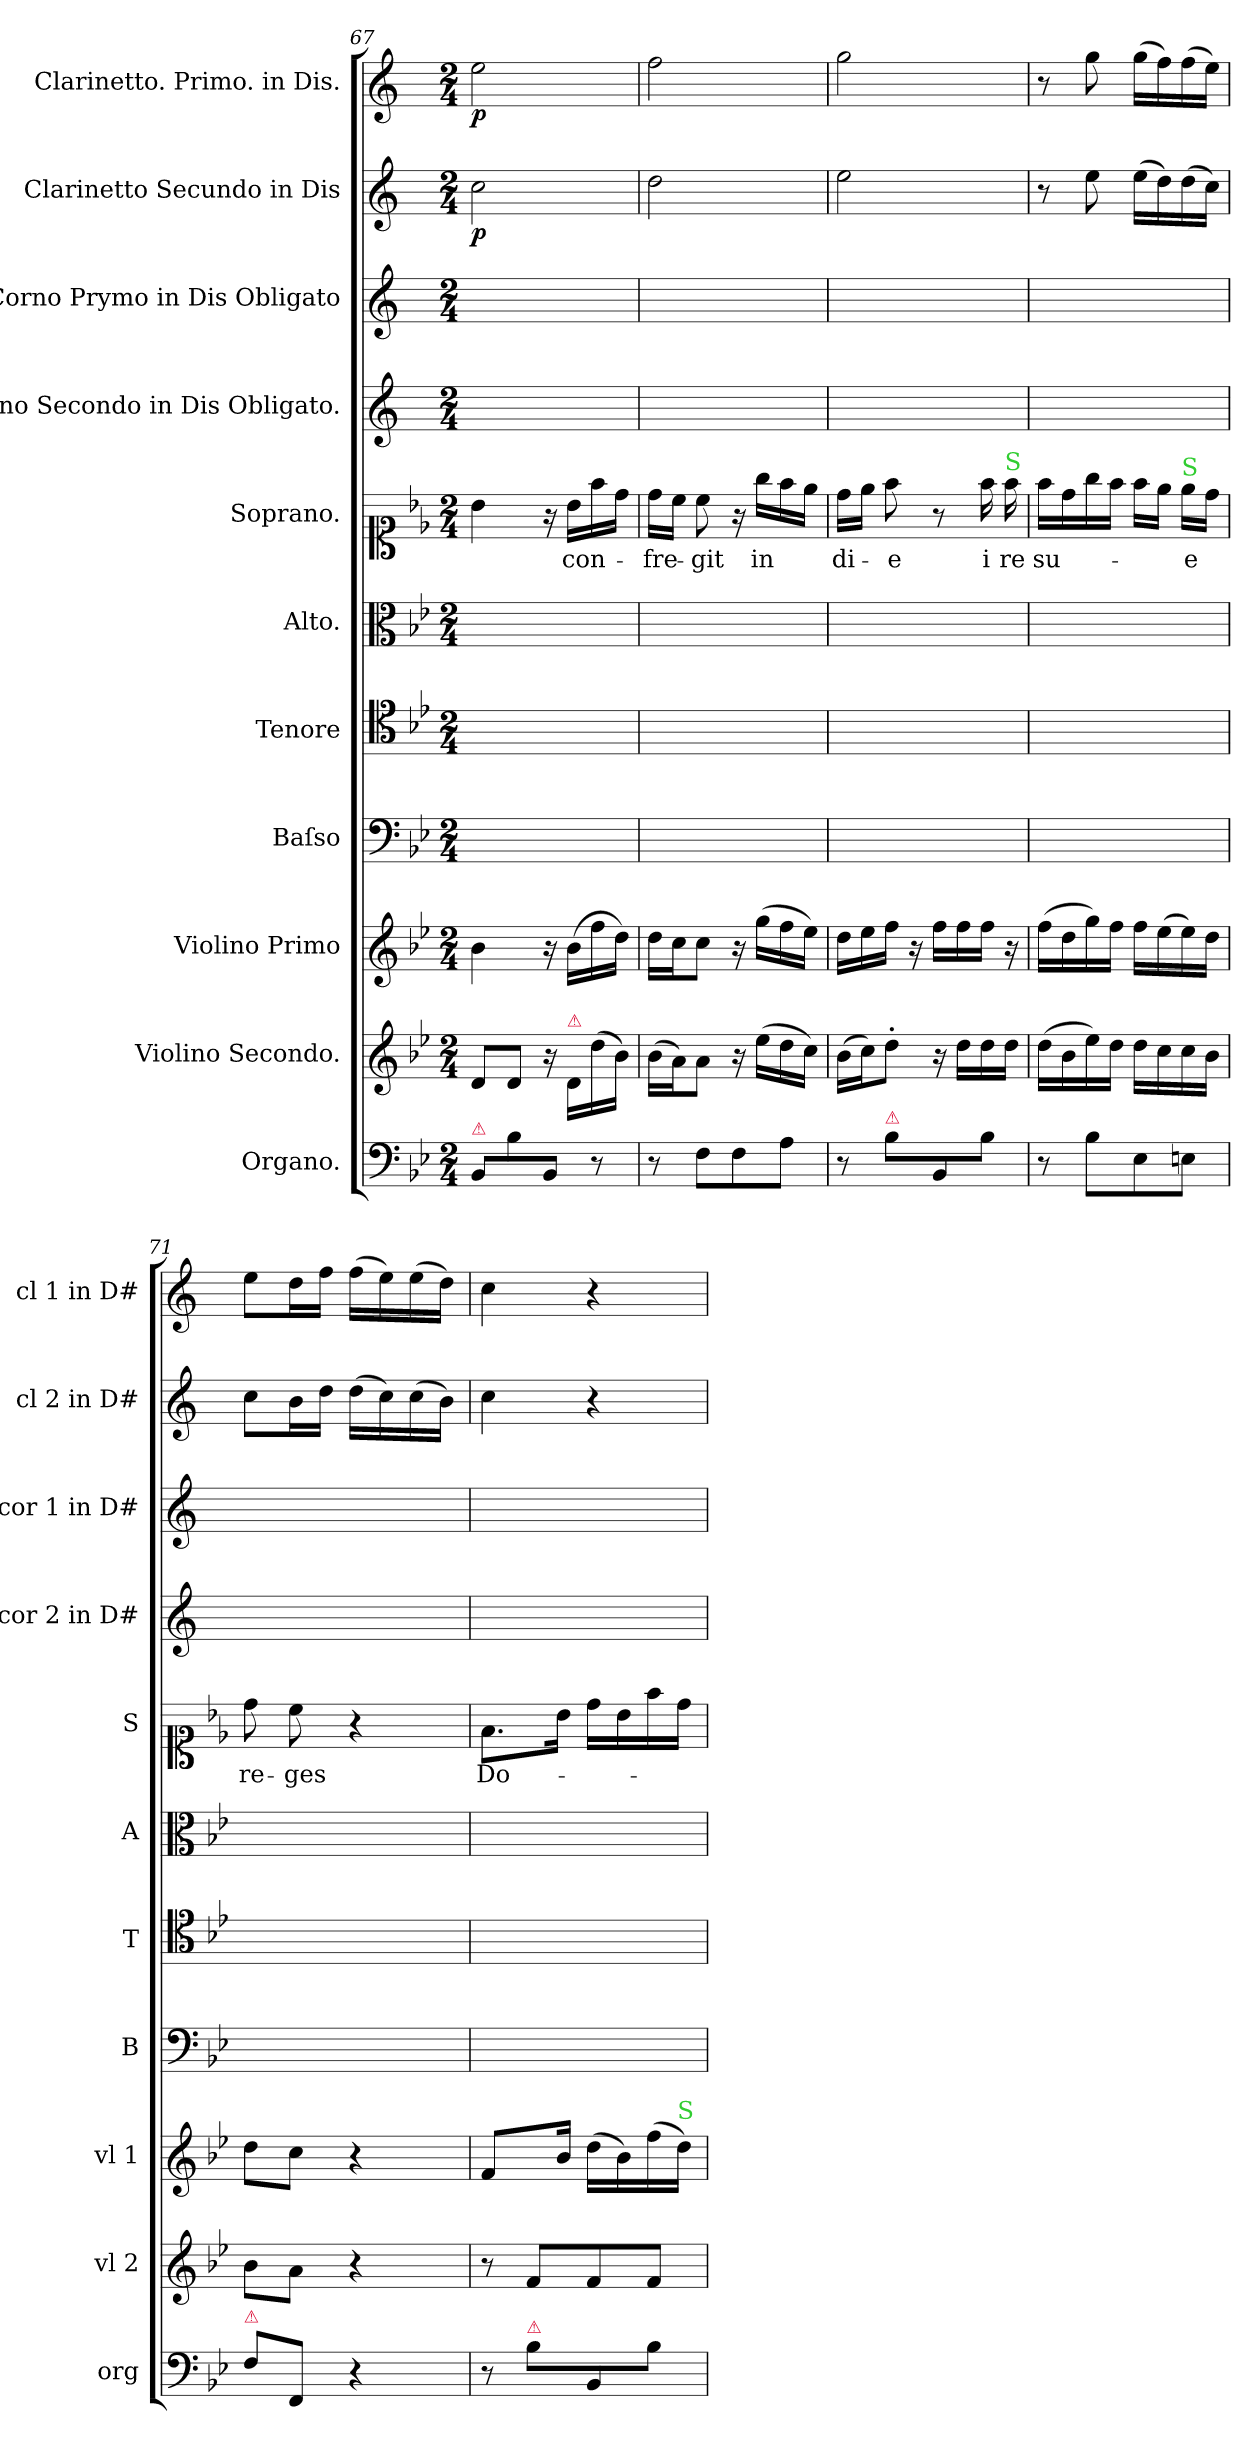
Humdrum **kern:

**kern	**kern	**kern	**dynam	**kern	**kern	**kern	**kern	**text	**kern	**kern	**kern	**dynam	**kern	**dynam
*part11	*part10	*part9	*part9	*part8	*part7	*part6	*part5	*part5	*part4	*part3	*part2	*part2	*part1	*part1
*staff11	*staff10	*staff9	*staff9	*staff8	*staff7	*staff6	*staff5	*staff5	*staff4	*staff3	*staff2	*staff2	*staff1	*staff1
*I"Organo.	*I"Violino Secondo.	*I"Violino Primo	*	*I"Baſso	*I"Tenore	*I"Alto.	*I"Soprano.	*	*I"Corno Secondo in Dis Obligato.	*I"Corno Prymo in Dis Obligato	*I"Clarinetto Secundo in Dis	*	*I"Clarinetto. Primo. in Dis.	*
*I'org	*I'vl 2	*I'vl 1	*	*I'B	*I'T	*I'A	*I'S	*	*I'cor 2 in D#	*I'cor 1 in D#	*I'cl 2 in D#	*	*I'cl 1 in D#	*
*clefF4	*clefG2	*clefG2	*	*clefF4	*clefC4	*clefC3	*clefC1	*	*clefG2	*clefG2	*clefG2	*	*clefG2	*
*	*	*	*	*	*	*	*	*	*ITrd5c9	*ITrd5c9	*ITrd1c2	*	*ITrd1c2	*
*k[b-e-]	*k[b-e-]	*k[b-e-]	*	*k[b-e-]	*k[b-e-]	*k[b-e-]	*k[b-e-]	*	*k[b-e-a-]	*k[b-e-a-]	*k[b-e-]	*	*k[b-e-]	*
*M2/4	*M2/4	*M2/4	*	*M2/4	*M2/4	*M2/4	*M2/4	*	*M2/4	*M2/4	*M2/4	*	*M2/4	*
=67	=67	=67	=67	=67	=67	=67	=67	=67	=67	=67	=67	=67	=67	=67
!LO:TX:a:color=crimson:t=⚠	!	!	!	!	!	!	!	!	!	!	!	!	!	!
8BB-/L	8d/L	4b-\	.	2ryy	2ryy	2ryy	4b-\	.	2ryy	2ryy	2b-\	p	2dd\	p.
8B-\	8d/J	.	.	.	.	.	.	.	.	.	.	.	.	.
8BB-/J	16r	16r	.	.	.	.	16r	.	.	.	.	.	.	.
!	!LO:TX:a:color=crimson:t=⚠	!	!	!	!	!	!	!	!	!	!	!	!	!
!	!	!	!LO:DY:b:rj	!	!	!	!	!	!	!	!	!	!	!
.	16d/LL	(16b-\LL	for	.	.	.	16b-\LL	con-	.	.	.	.	.	.
8r	(16dd\	16ff\	.	.	.	.	16ff\	.	.	.	.	.	.	.
.	16b-\JJ)	16dd\JJ)	.	.	.	.	16dd\JJ	.	.	.	.	.	.	.
=68	=68	=68	=68	=68	=68	=68	=68	=68	=68	=68	=68	=68	=68	=68
8r	(16b-\LL	16dd\LL	.	2ryy	2ryy	2ryy	16dd\LL	-fre-	2ryy	2ryy	2cc\	.	2ee-\	.
.	16a\J)	16cc\J	.	.	.	.	16cc\JJ	.	.	.	.	.	.	.
8F\L	8a\J	8cc\J	.	.	.	.	8cc\	-git	.	.	.	.	.	.
8F\	16r	16r	.	.	.	.	16r	.	.	.	.	.	.	.
.	(16ee-\LL	(16gg\LL	.	.	.	.	16gg\LL	in	.	.	.	.	.	.
8A\J	16dd\	16ff\	.	.	.	.	16ff\	.	.	.	.	.	.	.
.	16cc\JJ)	16ee-\JJ)	.	.	.	.	16ee-\JJ	.	.	.	.	.	.	.
=69	=69	=69	=69	=69	=69	=69	=69	=69	=69	=69	=69	=69	=69	=69
8r	(16b-\LL	16dd\LL	.	2ryy	2ryy	2ryy	16dd\LL	di-	2ryy	2ryy	2dd\	.	2ff\	.
.	16cc\J)	16ee-\	.	.	.	.	16ee-\JJ	.	.	.	.	.	.	.
!LO:TX:a:color=crimson:t=⚠	!	!	!	!	!	!	!	!	!	!	!	!	!	!
8B-\L	8dd'\J	16ff\JJ	.	.	.	.	8ff\	-e	.	.	.	.	.	.
.	.	16r	.	.	.	.	.	.	.	.	.	.	.	.
8BB-/	16r	16ff\LL	.	.	.	.	8r	.	.	.	.	.	.	.
.	16dd\LL	16ff\	.	.	.	.	.	.	.	.	.	.	.	.
8B-\J	16dd\	16ff\JJ	.	.	.	.	16ff\	i-	.	.	.	.	.	.
!	!	!	!	!	!	!	!LO:TX:a:color=limegreen:t=S	!	!	!	!	!	!	!
.	16dd\JJ	16r	.	.	.	.	16ff\	-re	.	.	.	.	.	.
=70	=70	=70	=70	=70	=70	=70	=70	=70	=70	=70	=70	=70	=70	=70
8r	(16dd\LL	(16ff\LL	.	2ryy	2ryy	2ryy	16ff\LL	su-	2ryy	2ryy	8r	.	8r	.
.	16b-\	16dd\	.	.	.	.	16dd\	.	.	.	.	.	.	.
8B-\L	16ee-\)	16gg\)	.	.	.	.	16gg\	.	.	.	8dd\	.	8ff\	.
.	16dd\JJ	16ff\JJ	.	.	.	.	16ff\JJ	.	.	.	.	.	.	.
8E-\	16dd\LL	16ff\LL	.	.	.	.	16ff\LL	.	.	.	(16dd\LL	.	(16ff\LL	.
.	16cc\	(16ee-\	.	.	.	.	16ee-\JJ	.	.	.	16cc\)	.	16ee-\)	.
!	!	!	!	!	!	!	!LO:TX:a:color=limegreen:t=S	!	!	!	!	!	!	!
8En\J	16cc\	16ee-\)	.	.	.	.	16ee-\LL	-e	.	.	(16cc\	.	(16ee-\	.
.	16b-\JJ	16dd\JJ	.	.	.	.	16dd\JJ	.	.	.	16b-\JJ)	.	16dd\JJ)	.
=71	=71	=71	=71	=71	=71	=71	=71	=71	=71	=71	=71	=71	=71	=71
!LO:TX:a:color=crimson:t=⚠	!	!	!	!	!	!	!	!	!	!	!	!	!	!
8F\L	8b-\L	8dd\L	.	2ryy	2ryy	2ryy	8dd\	re-	2ryy	2ryy	8b-\L	.	8dd\L	.
8FF/J	8a\J	8cc\J	.	.	.	.	8cc\	-ges	.	.	16a\L	.	16cc\L	.
.	.	.	.	.	.	.	.	.	.	.	16cc\JJ	.	16ee-\JJ	.
4r	4r	4r	.	.	.	.	4r	.	.	.	(16cc\LL	.	(16ee-\LL	.
.	.	.	.	.	.	.	.	.	.	.	16b-\)	.	16dd\)	.
.	.	.	.	.	.	.	.	.	.	.	(16b-\	.	(16dd\	.
.	.	.	.	.	.	.	.	.	.	.	16a\JJ)	.	16cc\JJ)	.
=72	=72	=72	=72	=72	=72	=72	=72	=72	=72	=72	=72	=72	=72	=72
!	!	!LO:N:vis=8	!	!	!	!	!	!	!	!	!	!	!	!
8r	8r	8.f/L	.	2ryy	2ryy	2ryy	8.f\L	Do-	2ryy	2ryy	4b-\	.	4b-\	.
!LO:TX:a:color=crimson:t=⚠	!	!	!	!	!	!	!	!	!	!	!	!	!	!
8B-\L	8f/L	.	.	.	.	.	.	.	.	.	.	.	.	.
.	.	16b-/Jk	.	.	.	.	16b-\Jk	.	.	.	.	.	.	.
8BB-/	8f/	(16dd\LL	.	.	.	.	16dd\LL	.	.	.	4r	.	4r	.
.	.	16b-\)	.	.	.	.	16b-\	.	.	.	.	.	.	.
8B-\J	8f/J	(16ff\	.	.	.	.	16ff\	.	.	.	.	.	.	.
!	!	!LO:TX:a:color=limegreen:t=S	!	!	!	!	!	!	!	!	!	!	!	!
.	.	16dd\JJ)	.	.	.	.	16dd\JJ	.	.	.	.	.	.	.
=	=	=	=	=	=	=	=	=	=	=	=	=	=	=
*-	*-	*-	*-	*-	*-	*-	*-	*-	*-	*-	*-	*-	*-	*-
